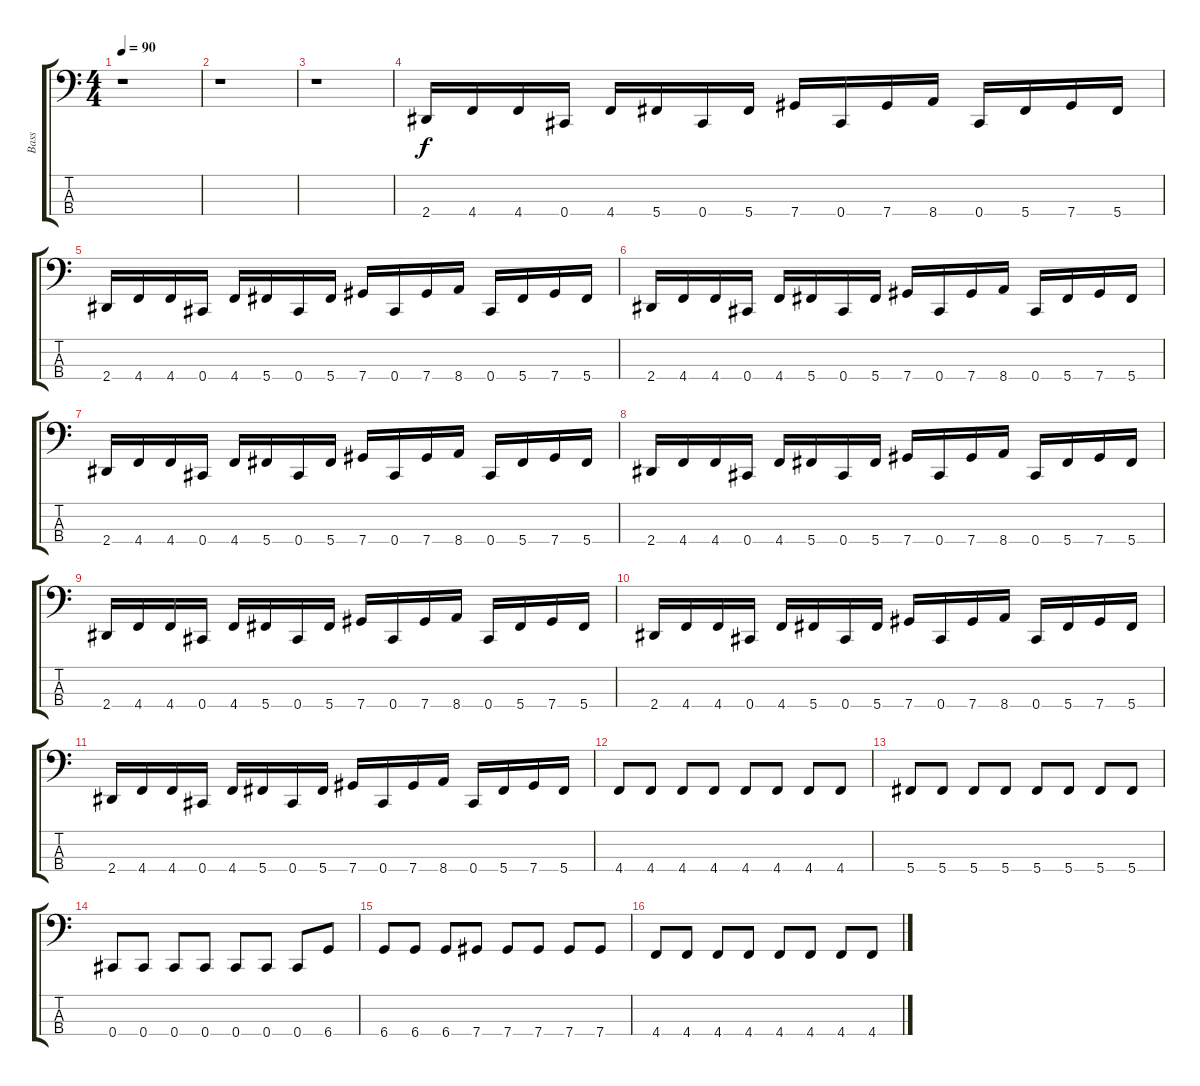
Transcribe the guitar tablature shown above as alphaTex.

\track ("Bass" "Bass") {instrument electricbasspick}
\staff {score tabs}
\tuning (Gb2 Db2 Ab1 Db1) {hide}
\ts (4 4)
\tempo 90
\clef f4
\ks c
r.1{dy f} |
r.1 |
r.1 |
2.4.16 4.4.16 4.4.16 0.4.16 4.4.16 5.4.16 0.4.16 5.4.16 7.4.16 0.4.16 7.4.16 8.4.16 0.4.16 5.4.16 7.4.16 5.4.16 |
2.4.16 4.4.16 4.4.16 0.4.16 4.4.16 5.4.16 0.4.16 5.4.16 7.4.16 0.4.16 7.4.16 8.4.16 0.4.16 5.4.16 7.4.16 5.4.16 |
2.4.16 4.4.16 4.4.16 0.4.16 4.4.16 5.4.16 0.4.16 5.4.16 7.4.16 0.4.16 7.4.16 8.4.16 0.4.16 5.4.16 7.4.16 5.4.16 |
2.4.16 4.4.16 4.4.16 0.4.16 4.4.16 5.4.16 0.4.16 5.4.16 7.4.16 0.4.16 7.4.16 8.4.16 0.4.16 5.4.16 7.4.16 5.4.16 |
2.4.16 4.4.16 4.4.16 0.4.16 4.4.16 5.4.16 0.4.16 5.4.16 7.4.16 0.4.16 7.4.16 8.4.16 0.4.16 5.4.16 7.4.16 5.4.16 |
2.4.16 4.4.16 4.4.16 0.4.16 4.4.16 5.4.16 0.4.16 5.4.16 7.4.16 0.4.16 7.4.16 8.4.16 0.4.16 5.4.16 7.4.16 5.4.16 |
2.4.16 4.4.16 4.4.16 0.4.16 4.4.16 5.4.16 0.4.16 5.4.16 7.4.16 0.4.16 7.4.16 8.4.16 0.4.16 5.4.16 7.4.16 5.4.16 |
2.4.16 4.4.16 4.4.16 0.4.16 4.4.16 5.4.16 0.4.16 5.4.16 7.4.16 0.4.16 7.4.16 8.4.16 0.4.16 5.4.16 7.4.16 5.4.16 |
4.4.8 4.4.8 4.4.8 4.4.8 4.4.8 4.4.8 4.4.8 4.4.8 |
5.4.8 5.4.8 5.4.8 5.4.8 5.4.8 5.4.8 5.4.8 5.4.8 |
0.4.8 0.4.8 0.4.8 0.4.8 0.4.8 0.4.8 0.4.8 6.4.8 |
6.4.8 6.4.8 6.4.8 7.4.8 7.4.8 7.4.8 7.4.8 7.4.8 |
4.4.8 4.4.8 4.4.8 4.4.8 4.4.8 4.4.8 4.4.8 4.4.8
